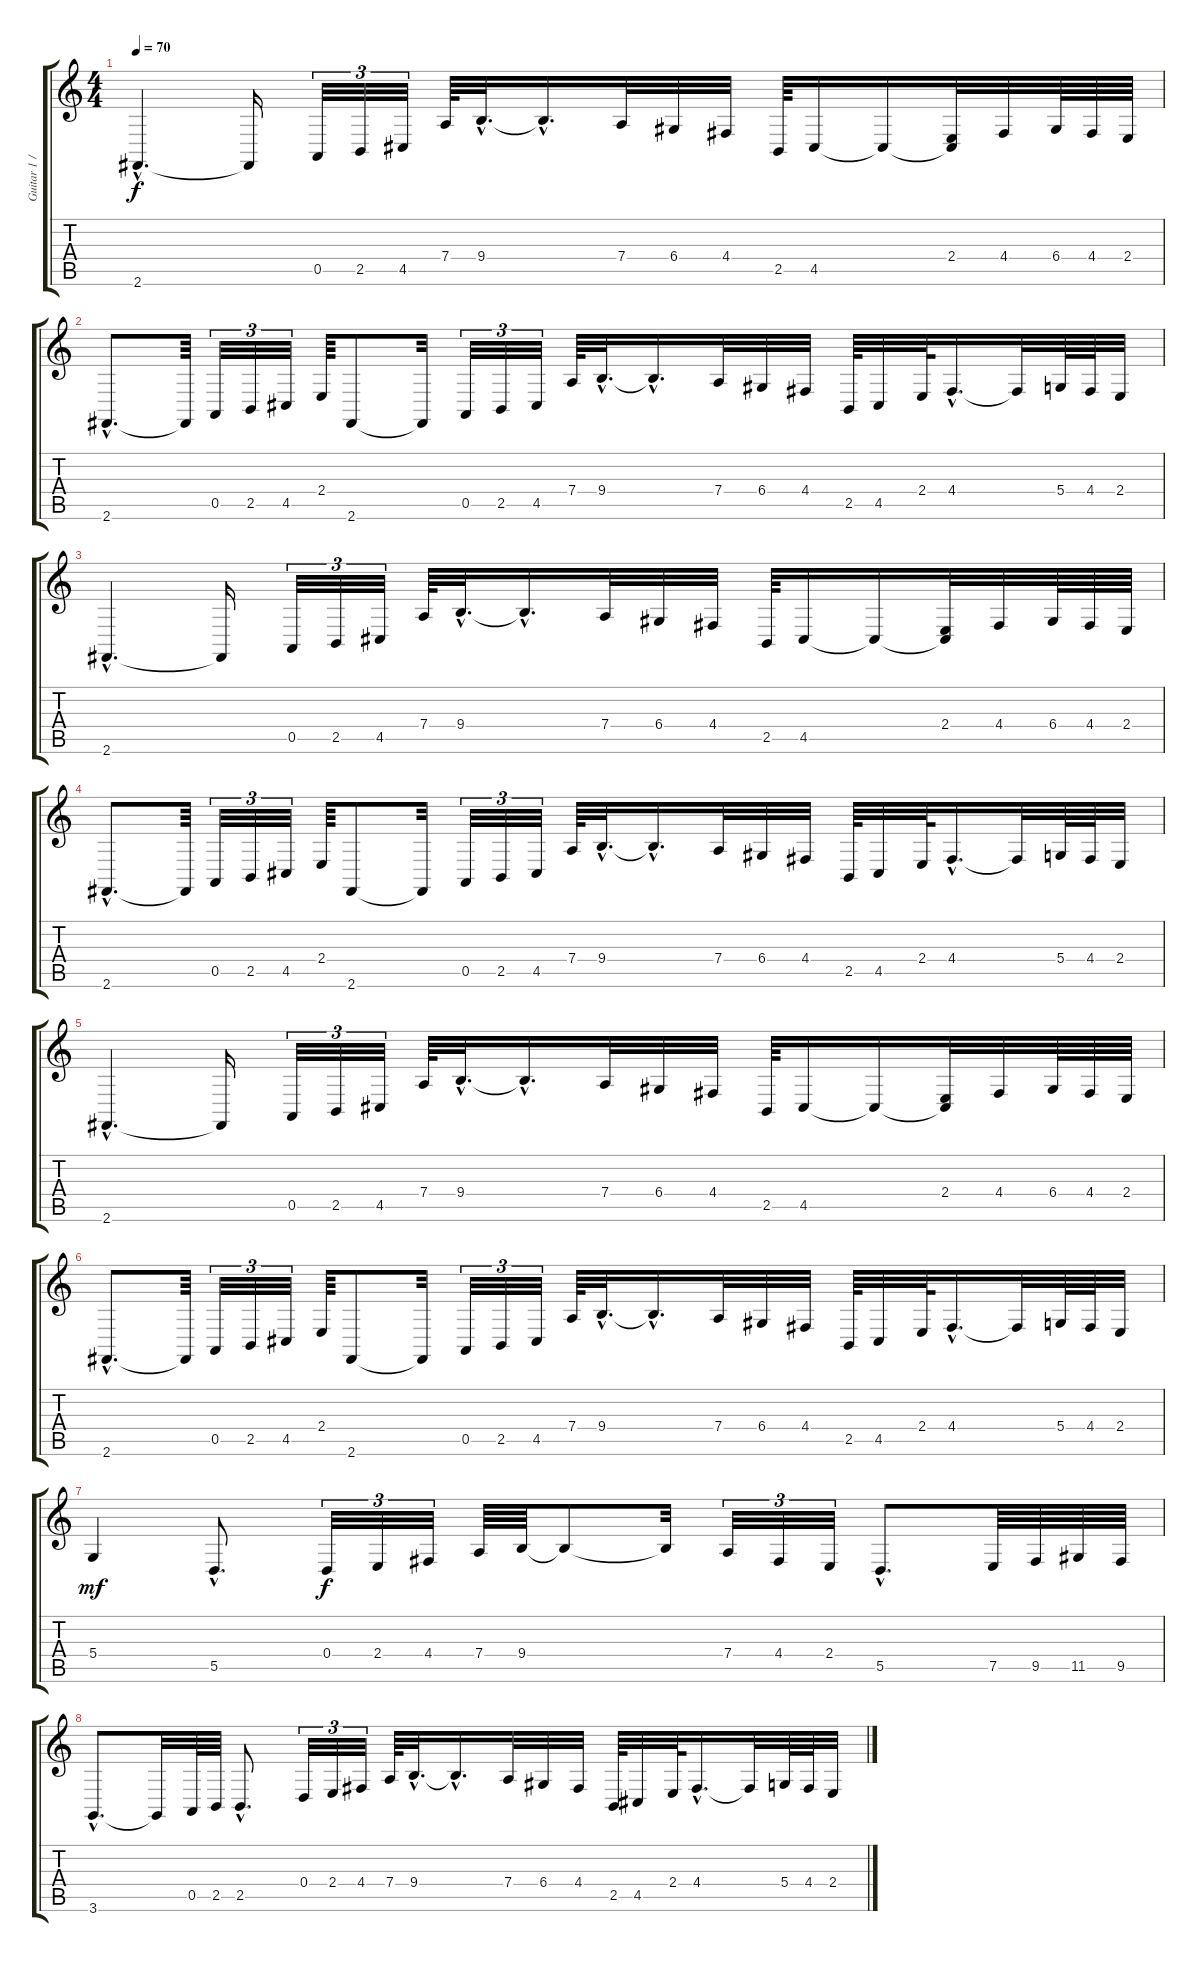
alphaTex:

\track ("Guitar 1 / Synth 1" "Guitar 1 /") {instrument lead8bassandlead}
\staff {score tabs}
\tuning (E4 B3 G3 D3 A2 E2) {hide}
\ts (4 4)
\tempo 70
\clef g2
\ks c
2.6{hac}.4{d dy f} 2.6{t}.16 0.5.32{tu (3 2)} 2.5.32{tu (3 2)} 4.5.32{tu (3 2)} 7.4.64 9.4{hac}.32{d} 9.4{hac t}.16{d} 7.4.32 6.4.32 4.4.32 2.5.64 4.5.16 4.5{t}.16 (2.4 4.5{t}).32 4.4.32 6.4.64 4.4.64 2.4.64 |
2.6{hac}.8{d} 2.6{t}.64 0.5.32{tu (3 2)} 2.5.32{tu (3 2)} 4.5.32{tu (3 2)} 2.4.64 2.6.8 2.6{t}.32 0.5.32{tu (3 2)} 2.5.32{tu (3 2)} 4.5.32{tu (3 2)} 7.4.64 9.4{hac}.32{d} 9.4{hac t}.16{d} 7.4.32 6.4.32 4.4.32 2.5.64 4.5.32 2.4.64 4.4{hac}.16{d} 4.4{t}.32 5.4.64 4.4.64 2.4.32 |
2.6{hac}.4{d} 2.6{t}.16 0.5.32{tu (3 2)} 2.5.32{tu (3 2)} 4.5.32{tu (3 2)} 7.4.64 9.4{hac}.32{d} 9.4{hac t}.16{d} 7.4.32 6.4.32 4.4.32 2.5.64 4.5.16 4.5{t}.16 (2.4 4.5{t}).32 4.4.32 6.4.64 4.4.64 2.4.64 |
2.6{hac}.8{d} 2.6{t}.64 0.5.32{tu (3 2)} 2.5.32{tu (3 2)} 4.5.32{tu (3 2)} 2.4.64 2.6.8 2.6{t}.32 0.5.32{tu (3 2)} 2.5.32{tu (3 2)} 4.5.32{tu (3 2)} 7.4.64 9.4{hac}.32{d} 9.4{hac t}.16{d} 7.4.32 6.4.32 4.4.32 2.5.64 4.5.32 2.4.64 4.4{hac}.16{d} 4.4{t}.32 5.4.64 4.4.64 2.4.32 |
2.6{hac}.4{d} 2.6{t}.16 0.5.32{tu (3 2)} 2.5.32{tu (3 2)} 4.5.32{tu (3 2)} 7.4.64 9.4{hac}.32{d} 9.4{hac t}.16{d} 7.4.32 6.4.32 4.4.32 2.5.64 4.5.16 4.5{t}.16 (2.4 4.5{t}).32 4.4.32 6.4.64 4.4.64 2.4.64 |
2.6{hac}.8{d} 2.6{t}.64 0.5.32{tu (3 2)} 2.5.32{tu (3 2)} 4.5.32{tu (3 2)} 2.4.64 2.6.8 2.6{t}.32 0.5.32{tu (3 2)} 2.5.32{tu (3 2)} 4.5.32{tu (3 2)} 7.4.64 9.4{hac}.32{d} 9.4{hac t}.16{d} 7.4.32 6.4.32 4.4.32 2.5.64 4.5.32 2.4.64 4.4{hac}.16{d} 4.4{t}.32 5.4.64 4.4.64 2.4.32 |
5.4.4{dy mf} 5.5{hac}.8{d} 0.4.32{tu (3 2) dy f volume 12} 2.4.32{tu (3 2)} 4.4.32{tu (3 2)} 7.4.64 9.4.64 9.4{t}.8 9.4{t}.32 7.4.32{tu (3 2)} 4.4.32{tu (3 2)} 2.4.32{tu (3 2)} 5.5{hac}.8{d} 7.5.64 9.5.64 11.5.64 9.5.64 |
3.6{hac}.8{d} 3.6{t}.32 0.5.64 2.5.64 2.5{hac}.8{d} 0.4.32{tu (3 2)} 2.4.32{tu (3 2)} 4.4.32{tu (3 2)} 7.4.64 9.4{hac}.32{d} 9.4{hac t}.16{d} 7.4.32 6.4.32 4.4.32 2.5.64 4.5.32 2.4.64 4.4{hac}.16{d} 4.4{t}.32 5.4.64 4.4.64 2.4.32
